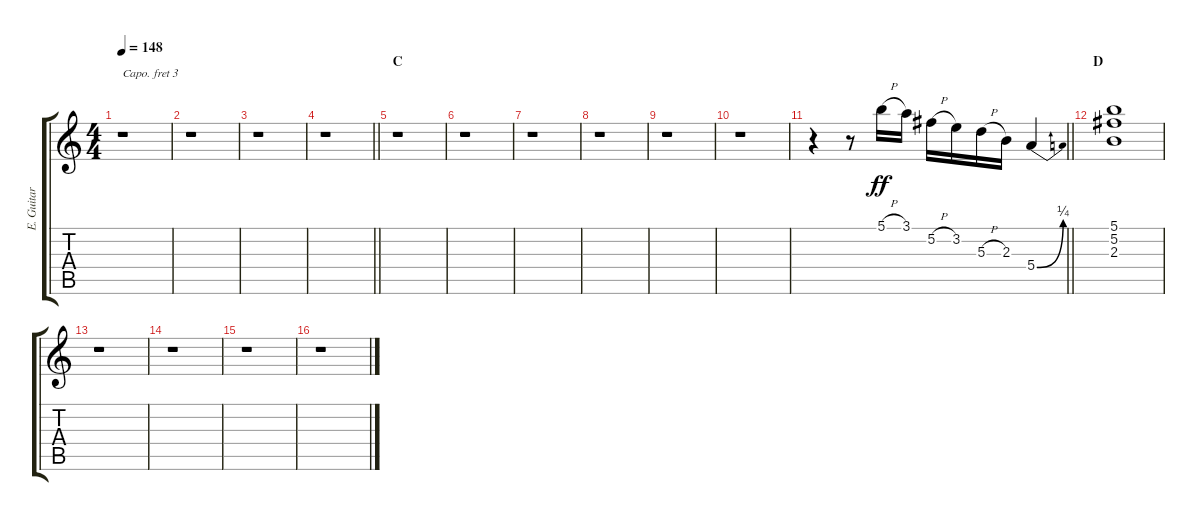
\track ("E. Guitar IV 2" "E. Guitar ") {instrument overdrivenguitar}
\staff {score tabs}
\capo 3
\tuning (Eb4 Bb3 Gb3 Db3 Ab2 Eb2) {hide}
\ts (4 4)
\tempo 148
\clef g2
\ks c
r.1{dy ff} |
r.1 |
r.1 |
\barLineRight lightlight
r.1 |
\section ("" "C")
r.1 |
r.1 |
r.1 |
r.1 |
r.1 |
r.1 |
\barLineRight lightlight
r.4 r.8 5.1{h}.16 3.1.16 5.2{h}.16 3.2.16 5.3{h}.16 2.3.16 5.4{be (bend 0 0 60 1)}.4 |
\section ("" "D")
(5.1 5.2 2.3).1 |
r.1 |
r.1 |
r.1 |
r.1
